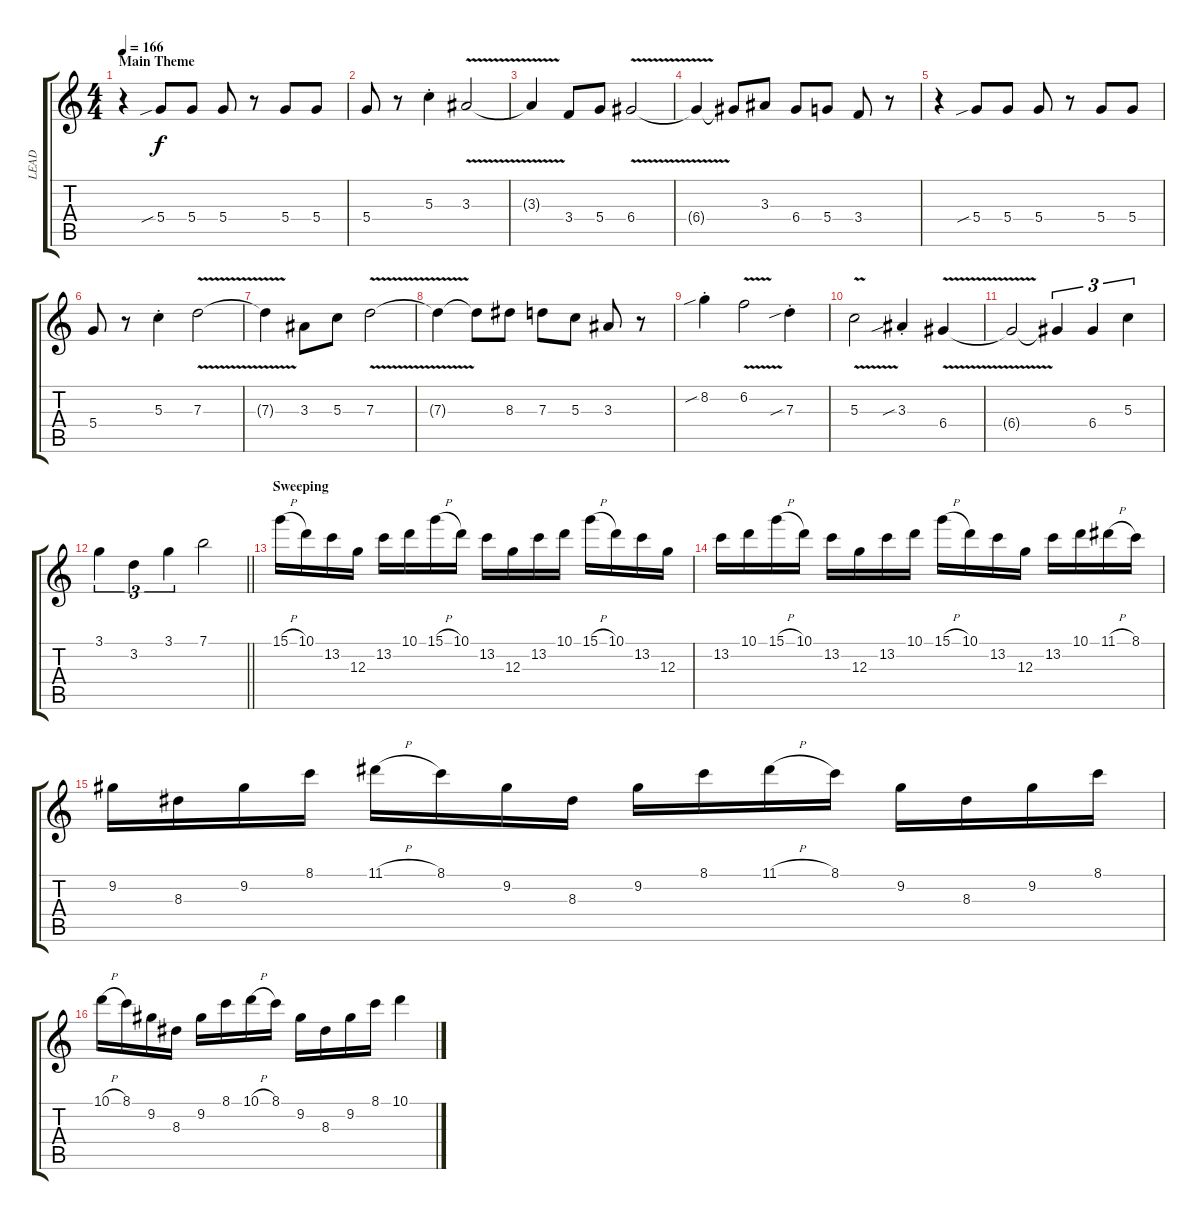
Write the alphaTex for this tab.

\track ("LEAD" "LEAD") {instrument distortionguitar}
\staff {score tabs}
\tuning (E4 B3 G3 D3 A2 E2) {hide}
\ts (4 4)
\section ("" "Main Theme")
\tempo 166
\clef g2
\ks c
r.4{dy f} 5.4{sib}.8 5.4.8 5.4.8 r.8 5.4.8 5.4.8 |
5.4.8 r.8 5.3{st}.4 3.3{v}.2 |
3.3{t}.4 3.4.8 5.4.8 6.4{v}.2 |
6.4{t}.4 6.4{t}.8 3.3.8 6.4.8 5.4.8 3.4.8 r.8 |
r.4 5.4{sib}.8 5.4.8 5.4.8 r.8 5.4.8 5.4.8 |
5.4.8 r.8 5.3{st}.4 7.3{v}.2 |
7.3{t}.4 3.3.8 5.3.8 7.3{v}.2 |
7.3{t}.4 7.3{t}.8 8.3.8 7.3.8 5.3.8 3.3.8 r.8 |
8.2{sib st}.4 6.2{v}.2 7.3{sib st}.4 |
5.3{v}.2 3.3{sib st}.4 6.4{v}.4 |
6.4{t}.2 6.4{t}.4{tu (3 2)} 6.4.4{tu (3 2)} 5.3.4{tu (3 2)} |
\barLineRight lightlight
3.1.4{tu (3 2)} 3.2.4{tu (3 2)} 3.1.4{tu (3 2)} 7.1.2 |
\section ("" "Sweeping")
15.1{h}.16 10.1.16 13.2.16 12.3.16 13.2.16 10.1.16 15.1{h}.16 10.1.16 13.2.16 12.3.16 13.2.16 10.1.16 15.1{h}.16 10.1.16 13.2.16 12.3.16 |
13.2.16 10.1.16 15.1{h}.16 10.1.16 13.2.16 12.3.16 13.2.16 10.1.16 15.1{h}.16 10.1.16 13.2.16 12.3.16 13.2.16 10.1.16 11.1{h}.16 8.1.16 |
9.2.16 8.3.16 9.2.16 8.1.16 11.1{h}.16 8.1.16 9.2.16 8.3.16 9.2.16 8.1.16 11.1{h}.16 8.1.16 9.2.16 8.3.16 9.2.16 8.1.16 |
10.1{h}.16 8.1.16 9.2.16 8.3.16 9.2.16 8.1.16 10.1{h}.16 8.1.16 9.2.16 8.3.16 9.2.16 8.1.16 10.1.4
